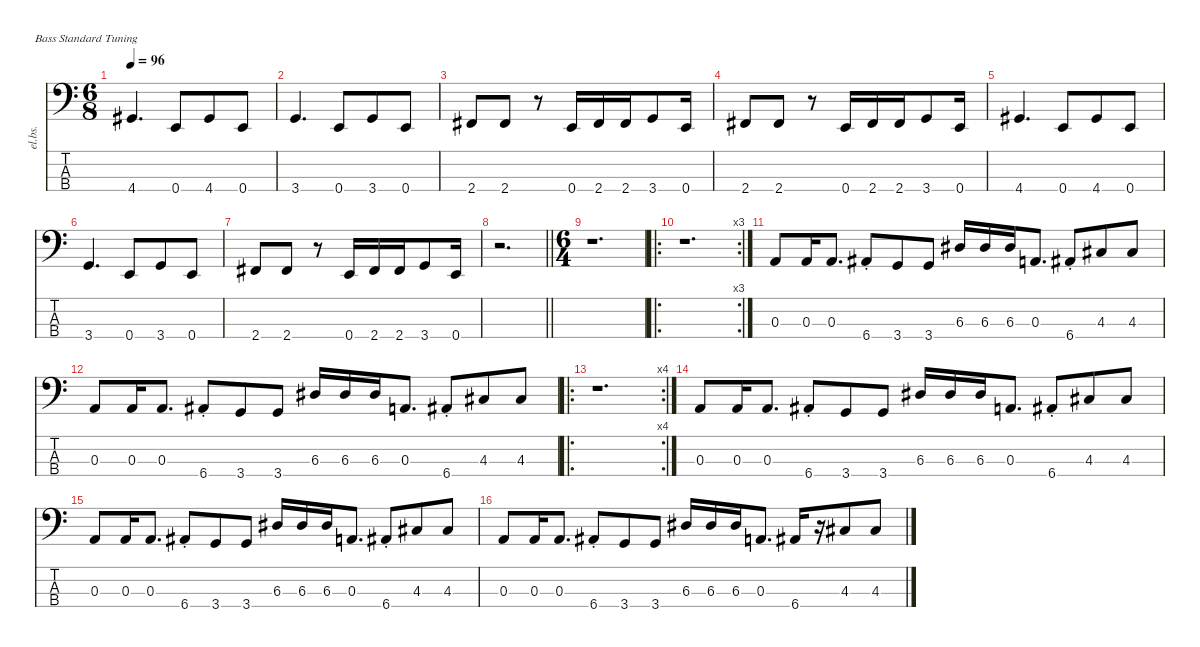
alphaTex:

\defaultSystemsLayout 4
\hideDynamics
\bracketExtendMode nobrackets
\otherSystemsTrackNameOrientation horizontal
\track ("Bass" "el.bs.") {defaultSystemsLayout 4 instrument electricbassfinger}
\staff {score tabs}
\tuning (G2 D2 A1 E1)
\ts (6 8)
\tempo 96
\clef f4
\ks aminor
4.4{acc #}.4{d dy f beam Up} 0.4.8{beam Up} 4.4{acc #}.8{beam Up} 0.4.8{beam Up} |
3.4.4{d beam Up} 0.4.8{beam Up} 3.4.8{beam Up} 0.4.8{beam Up} |
2.4{acc #}.8{beam Up} 2.4{acc #}.8{beam Up} r.8{beam Up} 0.4.16{beam Up} 2.4{acc #}.16{beam Up} 2.4{acc #}.16{beam Up} 3.4.8{beam Up} 0.4.16{beam Up} |
2.4{acc #}.8{beam Up} 2.4{acc #}.8{beam Up} r.8{beam Up} 0.4.16{beam Up} 2.4{acc #}.16{beam Up} 2.4{acc #}.16{beam Up} 3.4.8{beam Up} 0.4.16{beam Up} |
4.4{acc #}.4{d beam Up} 0.4.8{beam Up} 4.4{acc #}.8{beam Up} 0.4.8{beam Up} |
3.4.4{d beam Up} 0.4.8{beam Up} 3.4.8{beam Up} 0.4.8{beam Up} |
2.4{acc #}.8{beam Up} 2.4{acc #}.8{beam Up} r.8{beam Up} 0.4.16{beam Up} 2.4{acc #}.16{beam Up} 2.4{acc #}.16{beam Up} 3.4.8{beam Up} 0.4.16{beam Up} |
\barLineRight lightlight
r.2{d beam Down} |
\ts (6 4)
\beaming (8 3 3 3 3)
r.1{d beam Down} |
\ro
\rc 3
r.1{d beam Down} |
0.3.8{beam Up} 0.3.16{beam Up} 0.3.8{d beam Up} 6.4{st acc #}.8{beam Up} 3.4.8{beam Up} 3.4.8{beam Up} 6.3{acc #}.16{beam Up} 6.3{acc #}.16{beam Up} 6.3{acc #}.16{beam Up} 0.3.8{d beam Up} 6.4{st acc #}.8{beam Up} 4.3{acc #}.8{beam Up} 4.3{acc #}.8{beam Up} |
0.3.8{beam Up} 0.3.16{beam Up} 0.3.8{d beam Up} 6.4{st acc #}.8{beam Up} 3.4.8{beam Up} 3.4.8{beam Up} 6.3{acc #}.16{beam Up} 6.3{acc #}.16{beam Up} 6.3{acc #}.16{beam Up} 0.3.8{d beam Up} 6.4{st acc #}.8{beam Up} 4.3{acc #}.8{beam Up} 4.3{acc #}.8{beam Up} |
\ro
\rc 4
r.1{d beam Down} |
0.3.8{dy ff beam Up} 0.3.16{beam Up} 0.3.8{d beam Up} 6.4{st acc #}.8{beam Up} 3.4.8{beam Up} 3.4.8{beam Up} 6.3{acc #}.16{beam Up} 6.3{acc #}.16{beam Up} 6.3{acc #}.16{beam Up} 0.3.8{d beam Up} 6.4{st acc #}.8{beam Up} 4.3{acc #}.8{beam Up} 4.3{acc #}.8{beam Up} |
0.3.8{beam Up} 0.3.16{beam Up} 0.3.8{d beam Up} 6.4{st acc #}.8{beam Up} 3.4.8{beam Up} 3.4.8{beam Up} 6.3{acc #}.16{beam Up} 6.3{acc #}.16{beam Up} 6.3{acc #}.16{beam Up} 0.3.8{d beam Up} 6.4{st acc #}.8{beam Up} 4.3{acc #}.8{beam Up} 4.3{acc #}.8{beam Up} |
0.3.8{beam Up} 0.3.16{beam Up} 0.3.8{d dy f beam Up} 6.4{st acc #}.8{dy ff beam Up} 3.4.8{beam Up} 3.4.8{beam Up} 6.3{acc #}.16{beam Up} 6.3{acc #}.16{beam Up} 6.3{acc #}.16{beam Up} 0.3.8{d beam Up} 6.4{acc #}.16{beam Up} r.16{beam Up} 4.3{acc #}.8{beam Up} 4.3{acc #}.8{beam Up}
